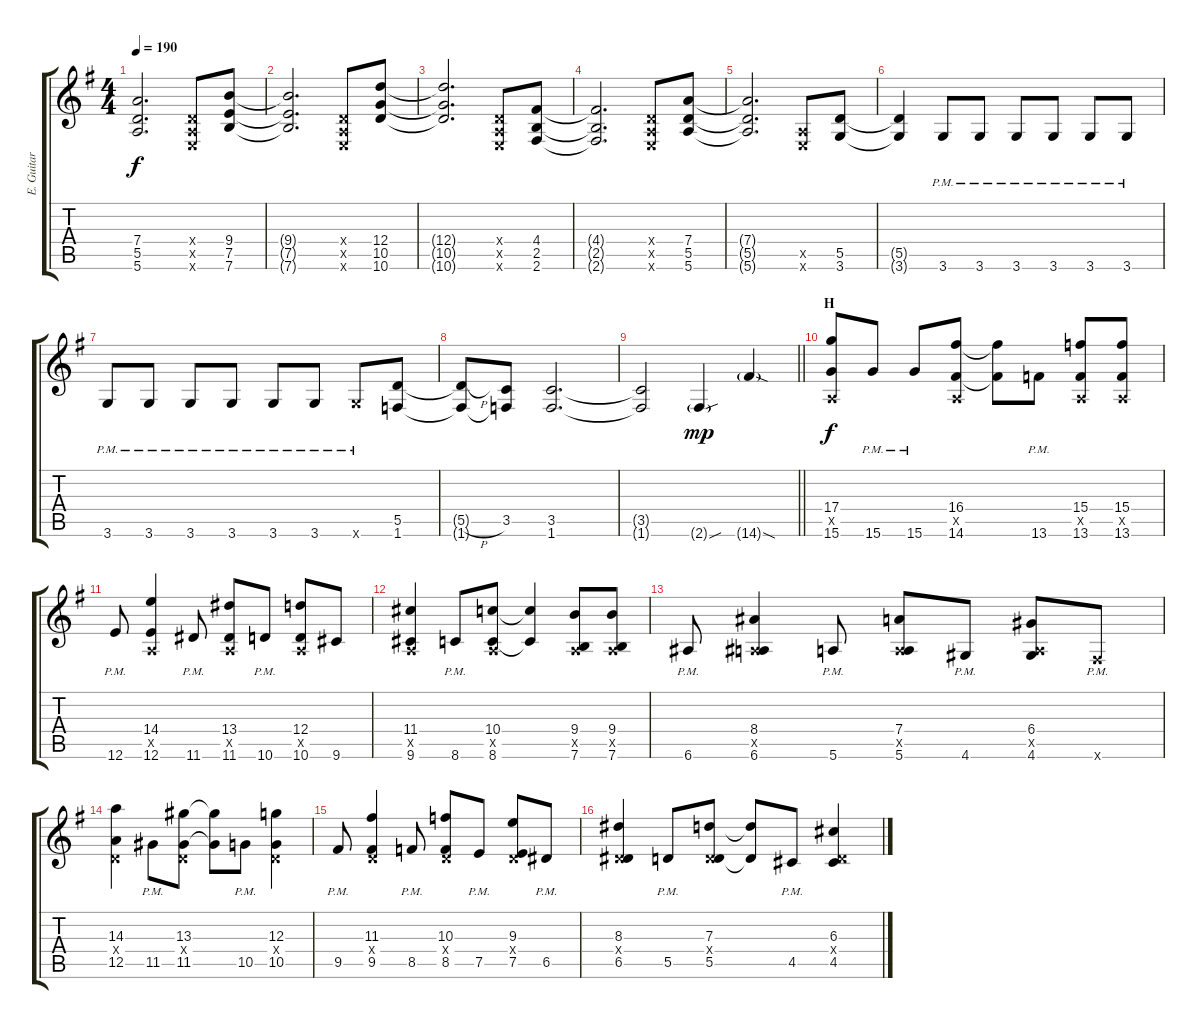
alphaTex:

\track ("E. Guitar I" "E. Guitar ") {instrument overdrivenguitar}
\staff {score tabs}
\tuning (E4 B3 G3 D3 A2 E2) {hide}
\ts (4 4)
\tempo 190
\clef g2
\ks g
(7.4{t} 5.5{t} 5.6{t}).2{d dy f} (0.4{x} 0.5{x} 0.6{x}).8 (9.4 7.5 7.6).8 |
(9.4{t} 7.5{t} 7.6{t}).2{d} (0.4{x} 0.5{x} 0.6{x}).8 (12.4 10.5 10.6).8 |
(12.4{t} 10.5{t} 10.6{t}).2{d} (0.4{x} 0.5{x} 0.6{x}).8 (4.4 2.5 2.6).8 |
(4.4{t} 2.5{t} 2.6{t}).2{d} (0.4{x} 0.5{x} 0.6{x}).8 (7.4 5.5 5.6).8 |
(7.4{t} 5.5{t} 5.6{t}).2{d} (0.5{x} 0.6{x}).8 (5.5 3.6).8 |
(5.5{t} 3.6{t}).4 3.6{pm}.8 3.6{pm}.8 3.6{pm}.8 3.6{pm}.8 3.6{pm}.8 3.6{pm}.8 |
3.6{pm}.8 3.6{pm}.8 3.6{pm}.8 3.6{pm}.8 3.6{pm}.8 3.6{pm}.8 3.6{pm x}.8 (5.5 1.6).8 |
(5.5{h t} 1.6{t}).8 (3.5 1.6{t}).8 (3.5 1.6).2{d} |
\barLineRight lightlight
(3.5{t} 1.6{t}).2 2.6{sou g}.4{dy mp} 14.6{sod g}.4 |
\section ("" "H")
(17.4 0.5{x} 15.6).8{dy f} 15.6{pm}.8 15.6{pm}.8 (16.4 0.5{x} 14.6).8 (16.4{t} 14.6{t}).8 13.6{pm}.8 (15.4 0.5{x} 13.6).8 (15.4 0.5{x} 13.6).8 |
12.6{pm}.8 (14.4 0.5{x} 12.6).4 11.6{pm}.8 (13.4 0.5{x} 11.6).8 10.6{pm}.8 (12.4 0.5{x} 10.6).8 9.6.8 |
(11.4 0.5{x} 9.6).4 8.6{pm}.8 (10.4 0.5{x} 8.6).8 (10.4{t} 8.6{t}).4 (9.4 0.5{x} 7.6).8 (9.4 0.5{x} 7.6).8 |
6.6{pm}.8 (8.4 0.5{x} 6.6).4 5.6{pm}.8 (7.4 0.5{x} 5.6).8 4.6{pm}.8 (6.4 0.5{x} 4.6).8 2.6{pm x}.8 |
(14.3 0.4{x} 12.5).4 11.5{pm}.8 (13.3 0.4{x} 11.5).8 (13.3{t} 11.5{t}).8 10.5{pm}.8 (12.3 0.4{x} 10.5).4 |
9.5{pm}.8 (11.3 0.4{x} 9.5).4 8.5{pm}.8 (10.3 0.4{x} 8.5).8 7.5{pm}.8 (9.3 0.4{x} 7.5).8 6.5{pm}.8 |
(8.3 0.4{x} 6.5).4 5.5{pm}.8 (7.3 0.4{x} 5.5).8 (7.3{t} 5.5{t}).8 4.5{pm}.8 (6.3 0.4{x} 4.5).4
